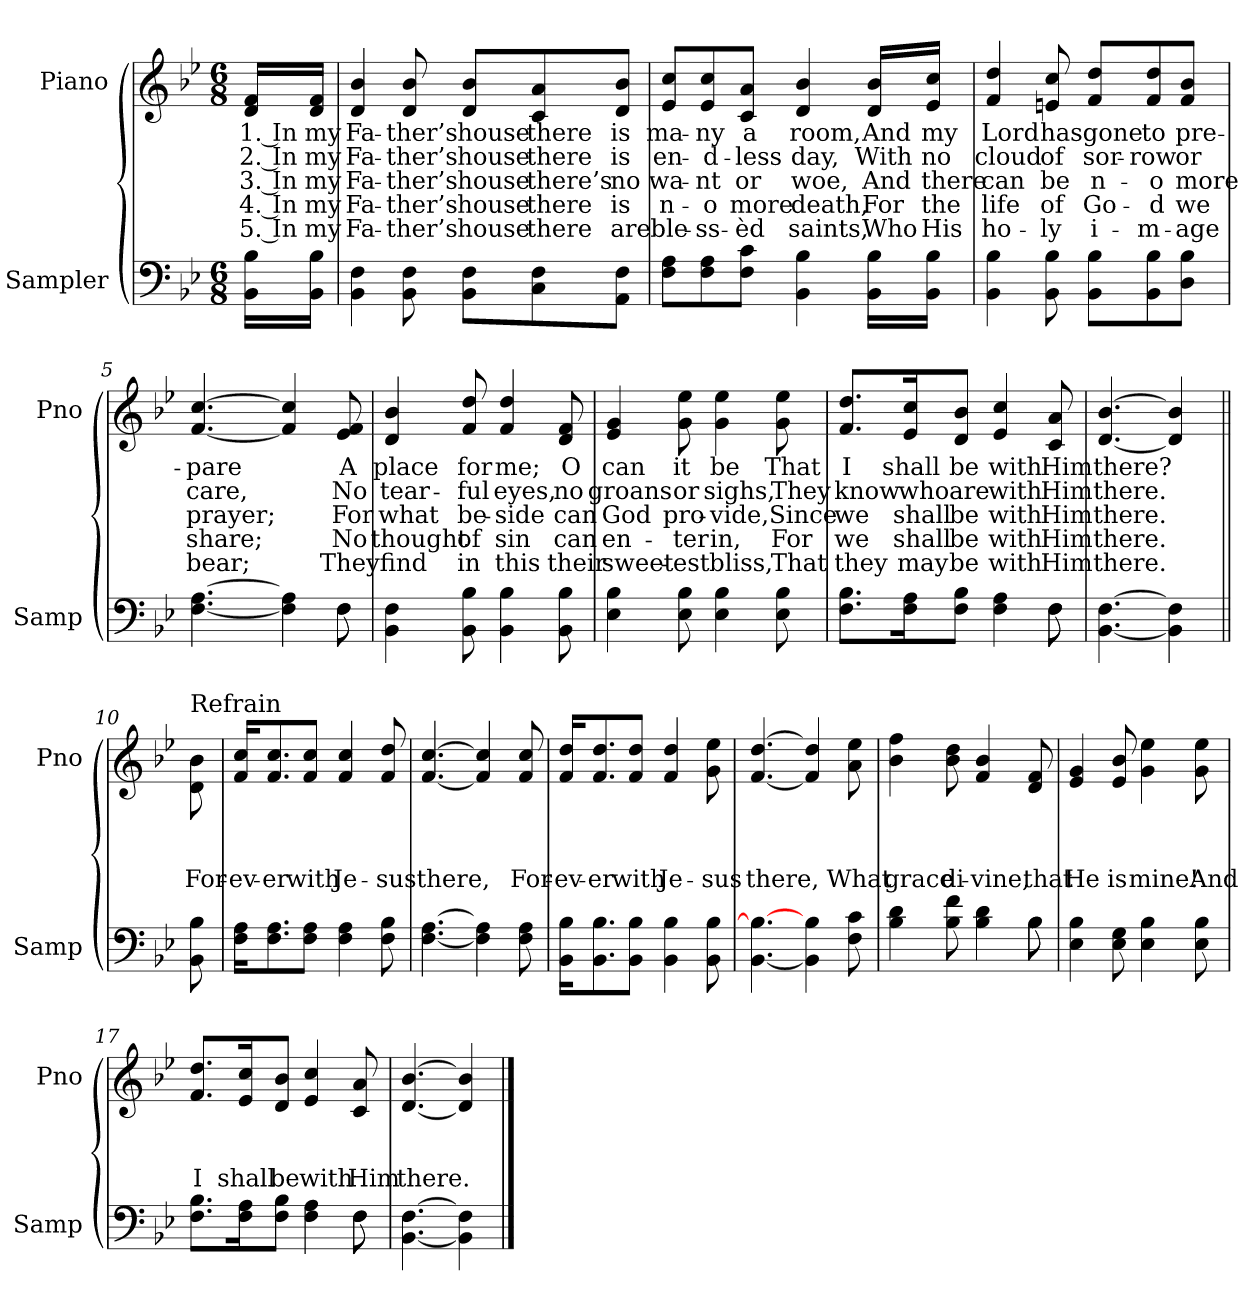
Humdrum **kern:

**kern	**kern	**text	**text	**text	**text	**text
*part2	*part1	*part1	*part1	*part1	*part1	*part1
*staff2	*staff1	*staff1	*staff1	*staff1	*staff1	*staff1
*I"Sampler	*I"Piano	*	*	*	*	*
*I'Samp	*I'Pno	*	*	*	*	*
*clefF4	*clefG2	*	*	*	*	*
*k[b-e-]	*k[b-e-]	*	*	*	*	*
*B-:	*B-:	*	*	*	*	*
*M6/8	*M6/8	*	*	*	*	*
=1	=1	=1	=1	=1	=1	=1
16BB-\ 16B-\LL	16d/ 16f/LL	1. In	2. In	3. In	4. In	5. In
16BB-\ 16B-\JJ	16d/ 16f/JJ	my	my	my	my	my
=2	=2	=2	=2	=2	=2	=2
4BB- 4F	4d 4b-	Fa-	Fa-	Fa-	Fa-	Fa-
8BB- 8F	8d 8b-	-ther’s	-ther’s	-ther’s	-ther’s	-ther’s
8BB-\ 8F\L	8d/ 8b-/L	house	house	house	house	house
8C\ 8F\	8c/ 8a/	there	there	there’s	there	there
8AA\ 8F\J	8d/ 8b-/J	is	is	no	is	are
=3	=3	=3	=3	=3	=3	=3
8F\ 8A\L	8e-/ 8cc/L	ma-	en-	wa-	n-	ble-
8F\ 8A\	8e-/ 8cc/	-ny	-d-	-nt	-o	-ss-
8F\ 8c\J	8c/ 8a/J	a	-less	or	more	-èd
4BB- 4B-	4d 4b-	room,	day,	woe,	death,	saints,
16BB-\ 16B-\LL	16d/ 16b-/LL	And	With	And	For	Who
16BB-\ 16B-\JJ	16e-/ 16cc/JJ	my	no	there	the	His
=4	=4	=4	=4	=4	=4	=4
4BB- 4B-	4f 4dd	Lord	cloud	can	life	ho-
8BB- 8B-	8en 8cc	has	of	be	of	-ly
8BB-\ 8B-\L	8f/ 8dd/L	gone	sor-	n-	Go-	i-
8BB-\ 8B-\	8f/ 8dd/	to	-row	-o	-d	-m-
8D\ 8B-\J	8f/ 8b-/J	pre-	or	more	we	-age
=5	=5	=5	=5	=5	=5	=5
*^	*	*	*	*	*	*
[4.F [4.A	8ryy	[4.f [4.cc	-pare	care,	prayer;	share;	bear;
*v	*v	*	*	*	*	*	*
4F] 4A]	4f] 4cc]	.	.	.	.	.
*^	*	*	*	*	*	*
8F\	8F	8e- 8f	A	No	For	No	They
*v	*v	*	*	*	*	*	*
=6	=6	=6	=6	=6	=6	=6
4BB- 4F	4d 4b-	place	tear-	what	thought	find
8BB- 8B-	8f 8dd	for	-ful	be-	of	in
4BB- 4B-	4f 4dd	me;	eyes,	-side	sin	this
8BB- 8B-	8d 8f	O	no	can	can	their
=7	=7	=7	=7	=7	=7	=7
4E- 4B-	4e- 4g	can	groans	God	en-	sweet-
8E- 8B-	8g 8ee-	it	or	pro-	-ter	-est
4E- 4B-	4g 4ee-	be	sighs,	-vide,	in,	bliss,
8E- 8B-	8g 8ee-	That	They	Since	For	That
=8	=8	=8	=8	=8	=8	=8
*^	*	*	*	*	*	*
8.F\ 8.B-\L	8ryy	8.f/ 8.dd/L	I	know	we	we	they
*v	*v	*	*	*	*	*	*
16F\ 16A\K	16e-/ 16cc/K	shall	who	shall	shall	may
8F\ 8B-\J	8d/ 8b-/J	be	are	be	be	be
4F 4A	4e- 4cc	with	with	with	with	with
*^	*	*	*	*	*	*
8F\	8F	8c 8a	Him	Him	Him	Him	Him
*v	*v	*	*	*	*	*	*
=9	=9	=9	=9	=9	=9	=9
[4.BB- [4.F	[4.d [4.b-	there?	there.	there.	there.	there.
4BB-] 4F]	4d] 4b-]	.	.	.	.	.
=10||	=10||	=10||	=10||	=10||	=10||	=10||
!	!LO:TX:t=Refrain	!	!	!	!	!
8BB- 8B-	8d\ 8b-\	.	.	For-	.	.
=11	=11	=11	=11	=11	=11	=11
16F\ 16A\KL	16f/ 16cc/KL	.	.	-ev-	.	.
8.F\ 8.A\	8.f/ 8.cc/	.	.	-er	.	.
8F\ 8A\J	8f/ 8cc/J	.	.	with	.	.
4F 4A	4f 4cc	.	.	Je-	.	.
8F 8B-	8f 8dd	.	.	-sus	.	.
=12	=12	=12	=12	=12	=12	=12
[4.F [4.A	[4.f [4.cc	.	.	there,	.	.
4F] 4A]	4f] 4cc]	.	.	.	.	.
8F 8A	8f 8cc	.	.	For-	.	.
=13	=13	=13	=13	=13	=13	=13
16BB-\ 16B-\KL	16f/ 16dd/KL	.	.	-ev-	.	.
8.BB-\ 8.B-\	8.f/ 8.dd/	.	.	-er	.	.
8BB-\ 8B-\J	8f/ 8dd/J	.	.	with	.	.
4BB- 4B-	4f 4dd	.	.	Je-	.	.
8BB- 8B-	8g 8ee-	.	.	-sus	.	.
=14	=14	=14	=14	=14	=14	=14
[4.BB- 4.B-_	[4.f [4.dd	.	.	there,	.	.
4BB-] 4B-	4f] 4dd]	.	.	.	.	.
8F 8c	8a 8ee-	.	.	What	.	.
=15	=15	=15	=15	=15	=15	=15
*^	*	*	*	*	*	*
4B- 4d	8ryy	4b- 4ff	.	.	grace	.	.
*v	*v	*	*	*	*	*	*
8B- 8f	8b- 8dd	.	.	di-	.	.
4B- 4d	4f 4b-	.	.	-vine,	.	.
*^	*	*	*	*	*	*
8B-\	8B-	8d 8f	.	.	that	.	.
*v	*v	*	*	*	*	*	*
=16	=16	=16	=16	=16	=16	=16
4E- 4B-	4e- 4g	.	.	He	.	.
8E- 8G	8e- 8b-	.	.	is	.	.
4E- 4B-	4g 4ee-	.	.	mine!	.	.
8E- 8B-	8g 8ee-	.	.	And	.	.
=17	=17	=17	=17	=17	=17	=17
*^	*	*	*	*	*	*
8.F\ 8.B-\L	8ryy	8.f/ 8.dd/L	.	.	I	.	.
*v	*v	*	*	*	*	*	*
16F\ 16A\K	16e-/ 16cc/K	.	.	shall	.	.
8F\ 8B-\J	8d/ 8b-/J	.	.	be	.	.
4F 4A	4e- 4cc	.	.	with	.	.
*^	*	*	*	*	*	*
8F\	8F	8c 8a	.	.	Him	.	.
*v	*v	*	*	*	*	*	*
=18	=18	=18	=18	=18	=18	=18
[4.BB- [4.F	[4.d [4.b-	.	.	there.	.	.
4BB-] 4F]	4d] 4b-]	.	.	.	.	.
==	==	==	==	==	==	==
*-	*-	*-	*-	*-	*-	*-
